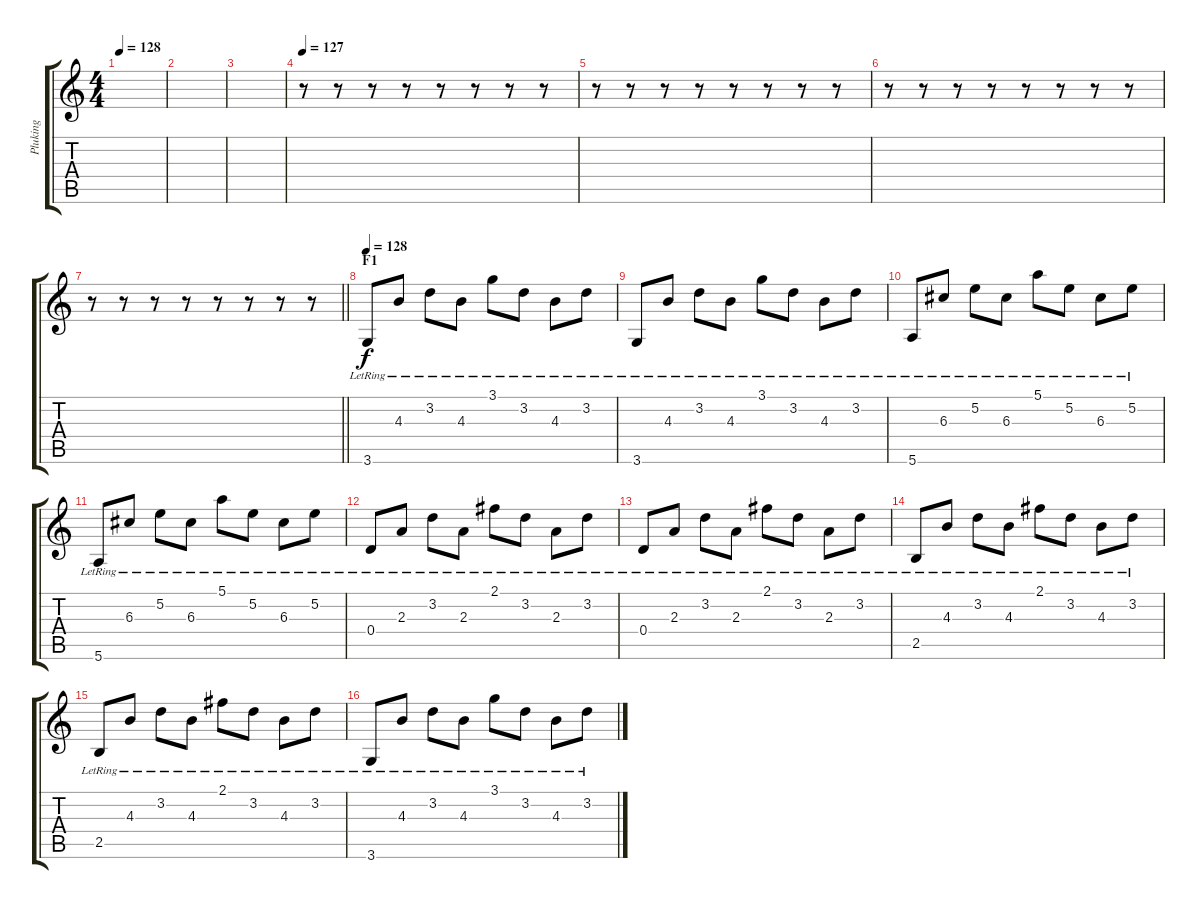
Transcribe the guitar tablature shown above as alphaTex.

\track ("Pluking" "Pluking") {instrument electricguitarclean}
\staff {score tabs}
\tuning (E4 B3 G3 D3 A2 E2) {hide}
\ts (4 4)
\tempo 128
\clef g2
\ks c
|
|
|
\tempo 127
r.8 r.8 r.8 r.8 r.8 r.8 r.8 r.8 |
r.8 r.8 r.8 r.8 r.8 r.8 r.8 r.8 |
r.8 r.8 r.8 r.8 r.8 r.8 r.8 r.8 |
\barLineRight lightlight
r.8 r.8 r.8 r.8 r.8 r.8 r.8 r.8 |
\section ("" "F1")
\tempo 128
3.6{lr}.8 4.3{lr}.8 3.2{lr}.8 4.3{lr}.8 3.1{lr}.8 3.2{lr}.8 4.3{lr}.8 3.2{lr}.8 |
3.6{lr}.8 4.3{lr}.8 3.2{lr}.8 4.3{lr}.8 3.1{lr}.8 3.2{lr}.8 4.3{lr}.8 3.2{lr}.8 |
5.6{lr}.8 6.3{lr}.8 5.2{lr}.8 6.3{lr}.8 5.1{lr}.8 5.2{lr}.8 6.3{lr}.8 5.2{lr}.8 |
5.6{lr}.8 6.3{lr}.8 5.2{lr}.8 6.3{lr}.8 5.1{lr}.8 5.2{lr}.8 6.3{lr}.8 5.2{lr}.8 |
0.4{lr}.8 2.3{lr}.8 3.2{lr}.8 2.3{lr}.8 2.1{lr}.8 3.2{lr}.8 2.3{lr}.8 3.2{lr}.8 |
0.4{lr}.8 2.3{lr}.8 3.2{lr}.8 2.3{lr}.8 2.1{lr}.8 3.2{lr}.8 2.3{lr}.8 3.2{lr}.8 |
2.5{lr}.8 4.3{lr}.8 3.2{lr}.8 4.3{lr}.8 2.1{lr}.8 3.2{lr}.8 4.3{lr}.8 3.2{lr}.8 |
2.5{lr}.8 4.3{lr}.8 3.2{lr}.8 4.3{lr}.8 2.1{lr}.8 3.2{lr}.8 4.3{lr}.8 3.2{lr}.8 |
3.6{lr}.8 4.3{lr}.8 3.2{lr}.8 4.3{lr}.8 3.1{lr}.8 3.2{lr}.8 4.3{lr}.8 3.2{lr}.8
